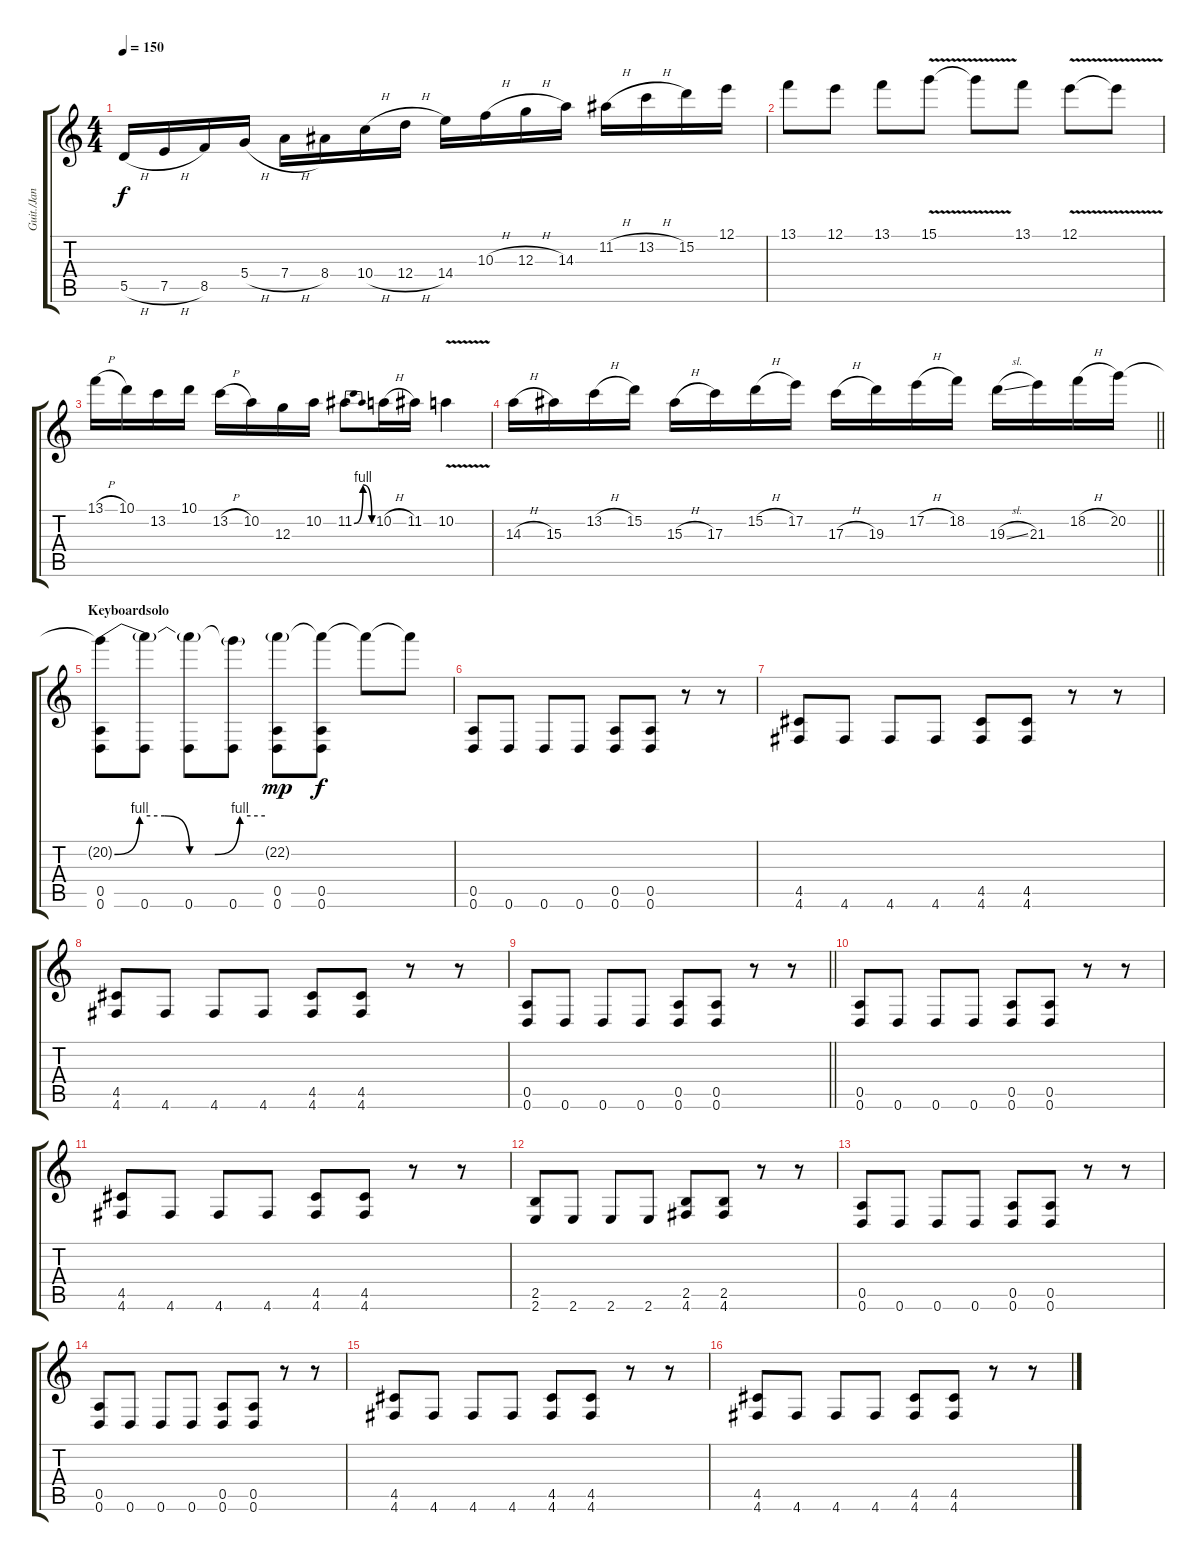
\track ("Guit./Jan" "Guit./Jan") {instrument distortionguitar}
\staff {score tabs}
\tuning (E4 B3 G3 D3 A2 D2) {hide}
\ts (4 4)
\tempo 150
\clef g2
\ks c
5.5{h}.16{dy f} 7.5{h}.16 8.5.16 5.4{h}.16 7.4{h}.16 8.4.16 10.4{h}.16 12.4{h}.16 14.4.16 10.3{h}.16 12.3{h}.16 14.3.16 11.2{h}.16 13.2{h}.16 15.2.16 12.1.16 |
13.1.8 12.1.8 13.1.8 15.1{v}.8 15.1{t}.8 13.1.8 12.1{v}.8 12.1{t}.8 |
13.1{h}.16 10.1.16 13.2.16 10.1.16 13.2{h}.16 10.2.16 12.3.16 10.2.16 11.2{be (bendrelease 0 0 30 4 30 4 60 0)}.8 10.2{h}.16 11.2.16 10.2{v}.4 |
\barLineRight lightlight
14.3{h}.16 15.3.16 13.2{h}.16 15.2.16 15.3{h}.16 17.3.16 15.2{h}.16 17.2.16 17.3{h}.16 19.3.16 17.2{h}.16 18.2.16 19.3{sl}.16 21.3.16 18.2{h}.16 20.2.16 |
\section ("" "Keyboardsolo")
(20.2{be (custom 0 0 10 4 20 4 30 0 40 0 50 4 60 4) t} 0.5 0.6).8{volume 14} (20.2{t} 0.6).8 (20.2{t} 0.6).8 (20.2{t} 0.6).8 (22.2{g} 0.5 0.6).8{dy mp} (22.2{t} 0.5 0.6).8{dy f} 22.2{t}.8 22.2{t}.8 |
(0.5 0.6).8 0.6.8 0.6.8 0.6.8 (0.5 0.6).8 (0.5 0.6).8 r.8 r.8 |
(4.5 4.6).8 4.6.8 4.6.8 4.6.8 (4.5 4.6).8 (4.5 4.6).8 r.8 r.8 |
(4.5 4.6).8 4.6.8 4.6.8 4.6.8 (4.5 4.6).8 (4.5 4.6).8 r.8 r.8 |
\barLineRight lightlight
(0.5 0.6).8 0.6.8 0.6.8 0.6.8 (0.5 0.6).8 (0.5 0.6).8 r.8 r.8 |
(0.5 0.6).8 0.6.8 0.6.8 0.6.8 (0.5 0.6).8 (0.5 0.6).8 r.8 r.8 |
(4.5 4.6).8 4.6.8 4.6.8 4.6.8 (4.5 4.6).8 (4.5 4.6).8 r.8 r.8 |
(2.5 2.6).8 2.6.8 2.6.8 2.6.8 (2.5 4.6).8 (2.5 4.6).8 r.8 r.8 |
(0.5 0.6).8 0.6.8 0.6.8 0.6.8 (0.5 0.6).8 (0.5 0.6).8 r.8 r.8 |
(0.5 0.6).8 0.6.8 0.6.8 0.6.8 (0.5 0.6).8 (0.5 0.6).8 r.8 r.8 |
(4.5 4.6).8 4.6.8 4.6.8 4.6.8 (4.5 4.6).8 (4.5 4.6).8 r.8 r.8 |
(4.5 4.6).8 4.6.8 4.6.8 4.6.8 (4.5 4.6).8 (4.5 4.6).8 r.8 r.8
